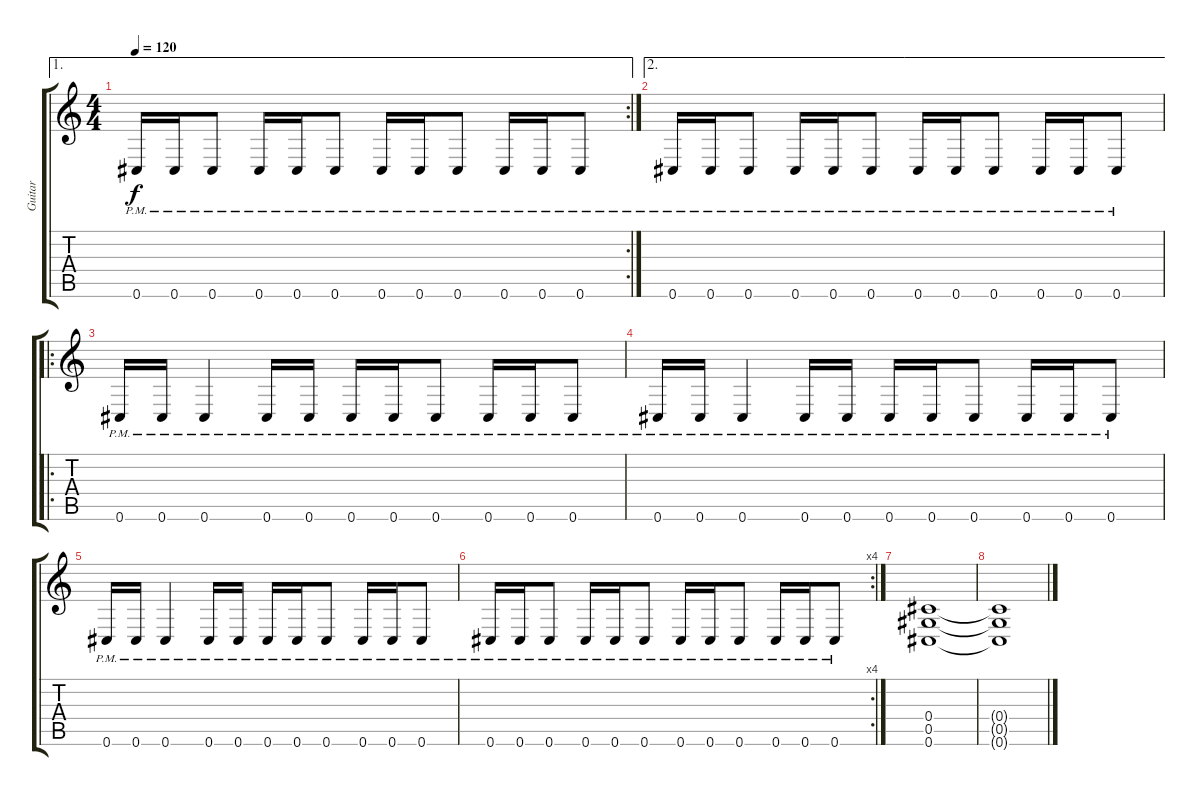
\track ("Guitar " "Guitar ") {instrument distortionguitar}
\staff {score tabs}
\tuning (Eb4 Bb3 Gb3 Db3 Ab2 Db2) {hide}
\ae 1
\rc 2
\ts (4 4)
\tempo 120
\clef g2
\ks c
0.6{pm}.16{dy f} 0.6{pm}.16 0.6{pm}.8 0.6{pm}.16 0.6{pm}.16 0.6{pm}.8 0.6{pm}.16 0.6{pm}.16 0.6{pm}.8 0.6{pm}.16 0.6{pm}.16 0.6{pm}.8 |
\ae 2
0.6{pm}.16 0.6{pm}.16 0.6{pm}.8 0.6{pm}.16 0.6{pm}.16 0.6{pm}.8 0.6{pm}.16 0.6{pm}.16 0.6{pm}.8 0.6{pm}.16 0.6{pm}.16 0.6{pm}.8 |
\ro
0.6{pm}.16 0.6{pm}.16 0.6{pm}.4 0.6{pm}.16 0.6{pm}.16 0.6{pm}.16 0.6{pm}.16 0.6{pm}.8 0.6{pm}.16 0.6{pm}.16 0.6{pm}.8 |
0.6{pm}.16 0.6{pm}.16 0.6{pm}.4 0.6{pm}.16 0.6{pm}.16 0.6{pm}.16 0.6{pm}.16 0.6{pm}.8 0.6{pm}.16 0.6{pm}.16 0.6{pm}.8 |
0.6{pm}.16 0.6{pm}.16 0.6{pm}.4 0.6{pm}.16 0.6{pm}.16 0.6{pm}.16 0.6{pm}.16 0.6{pm}.8 0.6{pm}.16 0.6{pm}.16 0.6{pm}.8 |
\rc 4
0.6{pm}.16 0.6{pm}.16 0.6{pm}.8 0.6{pm}.16 0.6{pm}.16 0.6{pm}.8 0.6{pm}.16 0.6{pm}.16 0.6{pm}.8 0.6{pm}.16 0.6{pm}.16 0.6{pm}.8 |
(0.4 0.5 0.6).1 |
(0.4{t} 0.5{t} 0.6{t}).1
